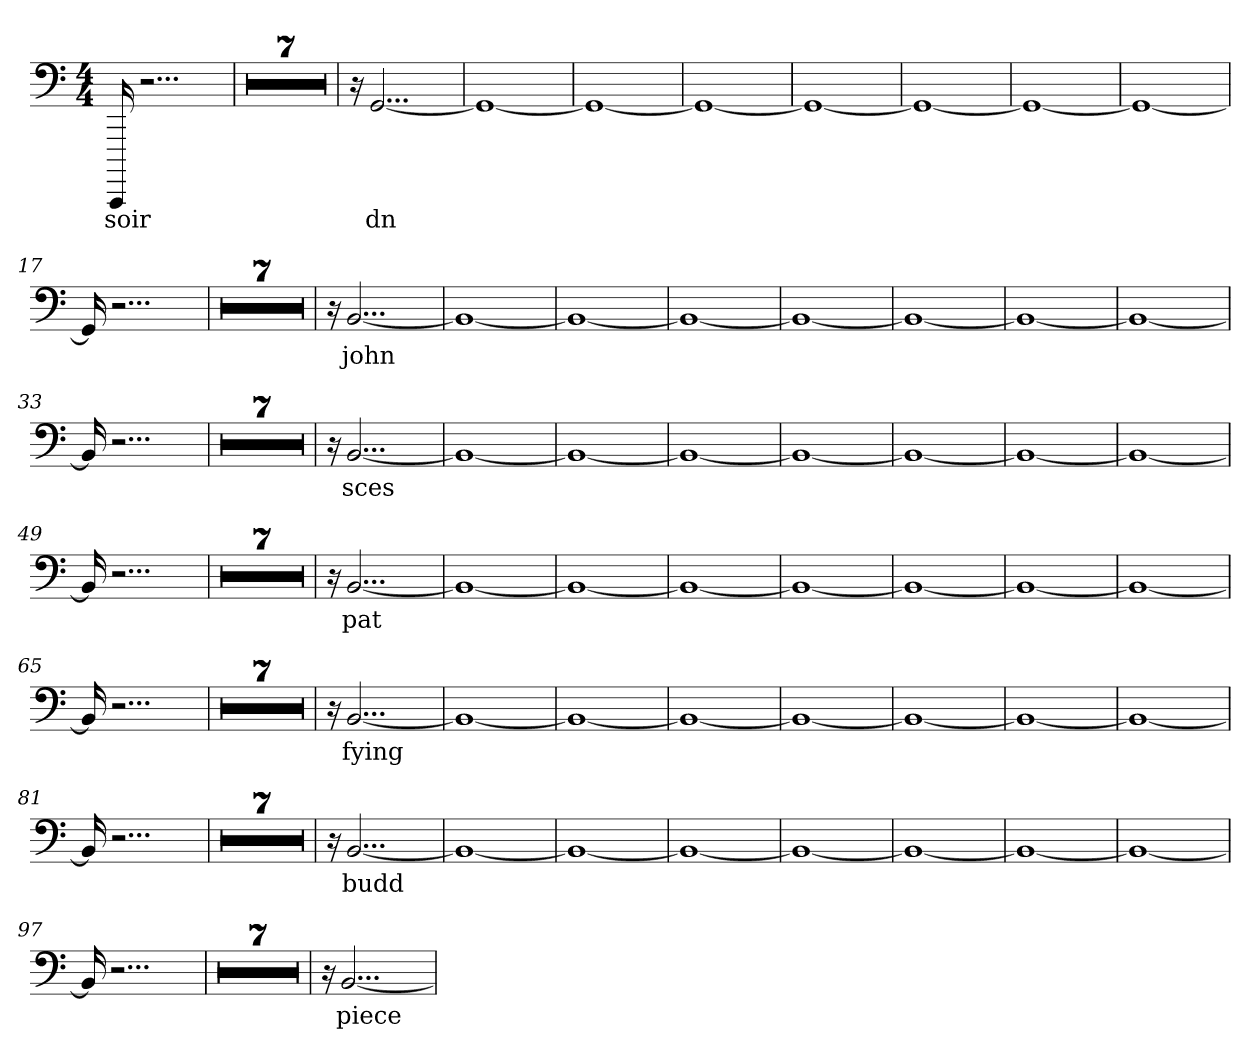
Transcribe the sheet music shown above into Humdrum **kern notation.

**kern	**text
*part1	*part1
*staff1	*staff1
*clefF4	*
*M4/4	*
=1	=1
16CCCC	soir
2...r	.
=2	=2
1r	.
=3	=3
1r	.
=4	=4
1r	.
=5	=5
1r	.
=6	=6
1r	.
=7	=7
1r	.
=8	=8
1r	.
=9	=9
16r	.
[2...GG	dn
=10	=10
1GG_	.
=11	=11
1GG_	.
=12	=12
1GG_	.
=13	=13
1GG_	.
=14	=14
1GG_	.
=15	=15
1GG_	.
=16	=16
1GG_	.
=17	=17
16GG]	.
2...r	.
=18	=18
1r	.
=19	=19
1r	.
=20	=20
1r	.
=21	=21
1r	.
=22	=22
1r	.
=23	=23
1r	.
=24	=24
1r	.
=25	=25
16r	.
[2...BB	john
=26	=26
1BB_	.
=27	=27
1BB_	.
=28	=28
1BB_	.
=29	=29
1BB_	.
=30	=30
1BB_	.
=31	=31
1BB_	.
=32	=32
1BB_	.
=33	=33
16BB]	.
2...r	.
=34	=34
1r	.
=35	=35
1r	.
=36	=36
1r	.
=37	=37
1r	.
=38	=38
1r	.
=39	=39
1r	.
=40	=40
1r	.
=41	=41
16r	.
[2...BB	sces
=42	=42
1BB_	.
=43	=43
1BB_	.
=44	=44
1BB_	.
=45	=45
1BB_	.
=46	=46
1BB_	.
=47	=47
1BB_	.
=48	=48
1BB_	.
=49	=49
16BB]	.
2...r	.
=50	=50
1r	.
=51	=51
1r	.
=52	=52
1r	.
=53	=53
1r	.
=54	=54
1r	.
=55	=55
1r	.
=56	=56
1r	.
=57	=57
16r	.
[2...BB	pat
=58	=58
1BB_	.
=59	=59
1BB_	.
=60	=60
1BB_	.
=61	=61
1BB_	.
=62	=62
1BB_	.
=63	=63
1BB_	.
=64	=64
1BB_	.
=65	=65
16BB]	.
2...r	.
=66	=66
1r	.
=67	=67
1r	.
=68	=68
1r	.
=69	=69
1r	.
=70	=70
1r	.
=71	=71
1r	.
=72	=72
1r	.
=73	=73
16r	.
[2...BB	fying
=74	=74
1BB_	.
=75	=75
1BB_	.
=76	=76
1BB_	.
=77	=77
1BB_	.
=78	=78
1BB_	.
=79	=79
1BB_	.
=80	=80
1BB_	.
=81	=81
16BB]	.
2...r	.
=82	=82
1r	.
=83	=83
1r	.
=84	=84
1r	.
=85	=85
1r	.
=86	=86
1r	.
=87	=87
1r	.
=88	=88
1r	.
=89	=89
16r	.
[2...BB	budd
=90	=90
1BB_	.
=91	=91
1BB_	.
=92	=92
1BB_	.
=93	=93
1BB_	.
=94	=94
1BB_	.
=95	=95
1BB_	.
=96	=96
1BB_	.
=97	=97
16BB]	.
2...r	.
=98	=98
1r	.
=99	=99
1r	.
=100	=100
1r	.
=101	=101
1r	.
=102	=102
1r	.
=103	=103
1r	.
=104	=104
1r	.
=105	=105
16r	.
[2...BB	piece
=	=
*-	*-
